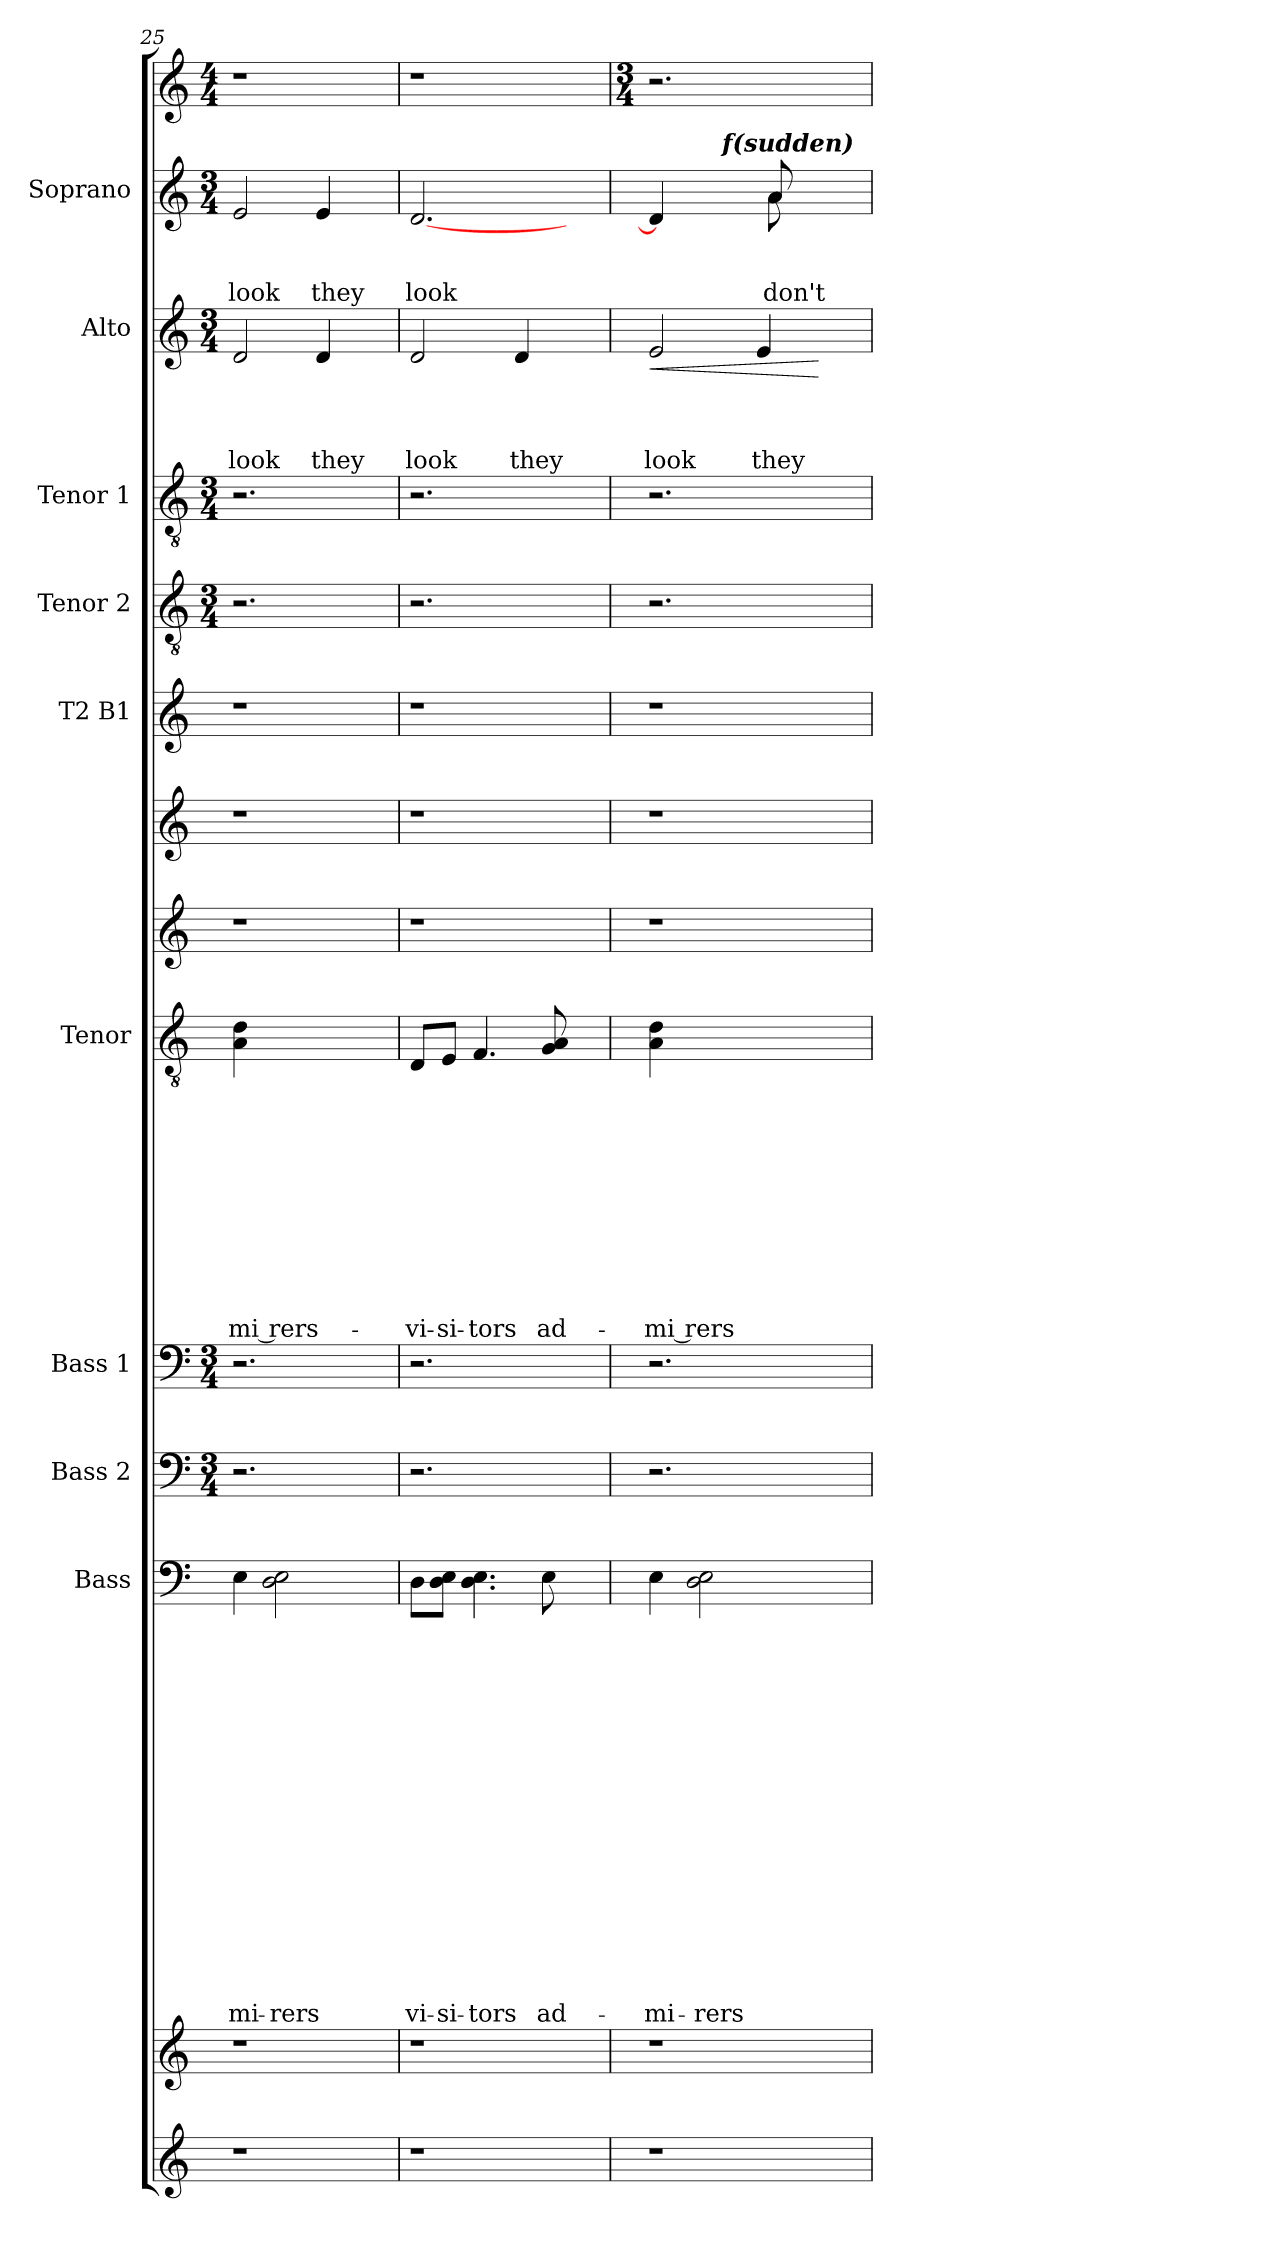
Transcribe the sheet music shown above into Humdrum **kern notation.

**kern	**kern	**kern	**text	**text	**text	**text	**text	**text	**text	**text	**text	**text	**text	**text	**text	**text	**text	**text	**text	**kern	**kern	**kern	**text	**text	**text	**text	**text	**text	**text	**text	**text	**text	**text	**kern	**kern	**kern	**kern	**kern	**kern	**text	**text	**text	**text	**dynam	**kern	**text	**text	**text	**kern
*part14	*part13	*part12	*part12	*part12	*part12	*part12	*part12	*part12	*part12	*part12	*part12	*part12	*part12	*part12	*part12	*part12	*part12	*part12	*part12	*part11	*part10	*part9	*part9	*part9	*part9	*part9	*part9	*part9	*part9	*part9	*part9	*part9	*part9	*part8	*part7	*part6	*part5	*part4	*part3	*part3	*part3	*part3	*part3	*part3	*part2	*part2	*part2	*part2	*part1
*staff14	*staff13	*staff12	*staff12	*staff12	*staff12	*staff12	*staff12	*staff12	*staff12	*staff12	*staff12	*staff12	*staff12	*staff12	*staff12	*staff12	*staff12	*staff12	*staff12	*staff11	*staff10	*staff9	*staff9	*staff9	*staff9	*staff9	*staff9	*staff9	*staff9	*staff9	*staff9	*staff9	*staff9	*staff8	*staff7	*staff6	*staff5	*staff4	*staff3	*staff3	*staff3	*staff3	*staff3	*staff3	*staff2	*staff2	*staff2	*staff2	*staff1
*	*	*I"Bass	*	*	*	*	*	*	*	*	*	*	*	*	*	*	*	*	*	*I"Bass 2	*I"Bass 1	*I"Tenor	*	*	*	*	*	*	*	*	*	*	*	*	*	*I"T2 B1	*I"Tenor 2	*I"Tenor 1	*I"Alto	*	*	*	*	*	*I"Soprano	*	*	*	*
*	*	*I'B	*	*	*	*	*	*	*	*	*	*	*	*	*	*	*	*	*	*I'B2	*I'B1	*I'T	*	*	*	*	*	*	*	*	*	*	*	*	*	*	*I'T2	*I'T1	*I'A	*	*	*	*	*	*I'S	*	*	*	*
*clefG2	*clefG2	*clefF4	*	*	*	*	*	*	*	*	*	*	*	*	*	*	*	*	*	*clefF4	*clefF4	*clefGv2	*	*	*	*	*	*	*	*	*	*	*	*clefG2	*clefG2	*clefG2	*clefGv2	*clefGv2	*clefG2	*	*	*	*	*	*clefG2	*	*	*	*clefG2
*k[]	*k[]	*k[]	*	*	*	*	*	*	*	*	*	*	*	*	*	*	*	*	*	*k[]	*k[]	*k[]	*	*	*	*	*	*	*	*	*	*	*	*k[]	*k[]	*k[]	*k[]	*k[]	*k[]	*	*	*	*	*	*k[]	*	*	*	*k[]
*C:	*C:	*C:	*	*	*	*	*	*	*	*	*	*	*	*	*	*	*	*	*	*C:	*C:	*C:	*	*	*	*	*	*	*	*	*	*	*	*C:	*C:	*C:	*C:	*C:	*C:	*	*	*	*	*	*C:	*	*	*	*C:
*	*	*	*	*	*	*	*	*	*	*	*	*	*	*	*	*	*	*	*	*M3/4	*M3/4	*	*	*	*	*	*	*	*	*	*	*	*	*	*	*	*M3/4	*M3/4	*M3/4	*	*	*	*	*	*M3/4	*	*	*	*M4/4
=25	=25	=25	=25	=25	=25	=25	=25	=25	=25	=25	=25	=25	=25	=25	=25	=25	=25	=25	=25	=25	=25	=25	=25	=25	=25	=25	=25	=25	=25	=25	=25	=25	=25	=25	=25	=25	=25	=25	=25	=25	=25	=25	=25	=25	=25	=25	=25	=25	=25
!	!	!LO:N:head=solid	!	!	!	!	!	!	!	!	!	!	!	!	!	!	!	!	!LO:LY:b	!	!	!	!	!	!	!	!	!	!	!	!	!	!LO:LY:b	!	!	!	!	!	!	!	!	!	!LO:LY:b	!	!	!	!	!LO:LY:b	!
1r	1r	4E\	.	.	.	.	.	.	.	.	.	.	.	.	.	.	.	.	-mi-	2.r	2.r	4A\ 4d\	.	.	.	.	.	.	.	.	.	.	-mi rers-	1r	1r	1r	2.r	2.r	2d/	.	.	.	look	.	2e/	.	.	look	1r
!	!	!	!	!	!	!	!	!	!	!	!	!	!	!	!	!	!	!	!LO:LY:b	!	!	!	!	!	!	!	!	!	!	!	!	!	!	!	!	!	!	!	!	!	!	!	!	!	!	!	!	!	!
.	.	2D\ 2E\	.	.	.	.	.	.	.	.	.	.	.	.	.	.	.	.	-rers	.	.	2.ryy	.	.	.	.	.	.	.	.	.	.	.	.	.	.	.	.	.	.	.	.	.	.	.	.	.	.	.
!	!	!	!	!	!	!	!	!	!	!	!	!	!	!	!	!	!	!	!	!	!	!	!	!	!	!	!	!	!	!	!	!	!	!	!	!	!	!	!	!	!	!	!LO:LY:b	!	!	!	!	!LO:LY:b	!
.	.	.	.	.	.	.	.	.	.	.	.	.	.	.	.	.	.	.	.	.	.	.	.	.	.	.	.	.	.	.	.	.	.	.	.	.	.	.	4d/	.	.	.	they	.	4e/	.	.	they	.
.	.	4ryy	.	.	.	.	.	.	.	.	.	.	.	.	.	.	.	.	.	4ryy	4ryy	.	.	.	.	.	.	.	.	.	.	.	.	.	.	.	4ryy	4ryy	4ryy	.	.	.	.	.	4ryy	.	.	.	.
=26	=26	=26	=26	=26	=26	=26	=26	=26	=26	=26	=26	=26	=26	=26	=26	=26	=26	=26	=26	=26	=26	=26	=26	=26	=26	=26	=26	=26	=26	=26	=26	=26	=26	=26	=26	=26	=26	=26	=26	=26	=26	=26	=26	=26	=26	=26	=26	=26	=26
!	!	!	!	!	!	!	!	!	!	!	!	!	!	!	!	!	!	!	!LO:LY:b	!	!	!	!	!	!	!	!	!	!	!	!	!	!LO:LY:b	!	!	!	!	!	!	!	!	!	!LO:LY:b	!	!	!	!	!LO:LY:b	!
1r	1r	8D\L	.	.	.	.	.	.	.	.	.	.	.	.	.	.	.	.	vi-	2.r	2.r	8D/L	.	.	.	.	.	.	.	.	.	.	-vi-	1r	1r	1r	2.r	2.r	2d/	.	.	.	look	.	[<2.d/	.	.	look	1r
!	!	!	!	!	!	!	!	!	!	!	!	!	!	!	!	!	!	!	!LO:LY:b	!	!	!	!	!	!	!	!	!	!	!	!	!	!LO:LY:b	!	!	!	!	!	!	!	!	!	!	!	!	!	!	!	!
.	.	8D\ 8E\J	.	.	.	.	.	.	.	.	.	.	.	.	.	.	.	.	-si-	.	.	8E/J	.	.	.	.	.	.	.	.	.	.	-si-	.	.	.	.	.	.	.	.	.	.	.	.	.	.	.	.
!	!	!	!	!	!	!	!	!	!	!	!	!	!	!	!	!	!	!	!LO:LY:b	!	!	!	!	!	!	!	!	!	!	!	!	!	!LO:LY:b	!	!	!	!	!	!	!	!	!	!	!	!	!	!	!	!
.	.	4.D\ 4.E\	.	.	.	.	.	.	.	.	.	.	.	.	.	.	.	.	-tors	.	.	4.F/	.	.	.	.	.	.	.	.	.	.	-tors	.	.	.	.	.	.	.	.	.	.	.	.	.	.	.	.
!	!	!	!	!	!	!	!	!	!	!	!	!	!	!	!	!	!	!	!	!	!	!	!	!	!	!	!	!	!	!	!	!	!	!	!	!	!	!	!	!	!	!	!LO:LY:b	!	!	!	!	!	!
.	.	.	.	.	.	.	.	.	.	.	.	.	.	.	.	.	.	.	.	.	.	.	.	.	.	.	.	.	.	.	.	.	.	.	.	.	.	.	4d/	.	.	.	they	.	.	.	.	.	.
!	!	!LO:N:head=solid	!	!	!	!	!	!	!	!	!	!	!	!	!	!	!	!	!LO:LY:b	!	!	!	!	!	!	!	!	!	!	!	!	!	!LO:LY:b	!	!	!	!	!	!	!	!	!	!	!	!	!	!	!	!
.	.	8E\	.	.	.	.	.	.	.	.	.	.	.	.	.	.	.	.	ad-	.	.	8G/ 8A/	.	.	.	.	.	.	.	.	.	.	ad-	.	.	.	.	.	.	.	.	.	.	.	.	.	.	.	.
.	.	4ryy	.	.	.	.	.	.	.	.	.	.	.	.	.	.	.	.	.	4ryy	4ryy	4ryy	.	.	.	.	.	.	.	.	.	.	.	.	.	.	4ryy	4ryy	4ryy	.	.	.	.	.	4ryy	.	.	.	.
=27	=27	=27	=27	=27	=27	=27	=27	=27	=27	=27	=27	=27	=27	=27	=27	=27	=27	=27	=27	=27	=27	=27	=27	=27	=27	=27	=27	=27	=27	=27	=27	=27	=27	=27	=27	=27	=27	=27	=27	=27	=27	=27	=27	=27	=27	=27	=27	=27	=27
*	*	*	*	*	*	*	*	*	*	*	*	*	*	*	*	*	*	*	*	*	*	*	*	*	*	*	*	*	*	*	*	*	*	*	*	*	*	*	*	*	*	*	*	*	*	*	*	*	*M3/4
!	!	!LO:N:head=solid	!	!	!	!	!	!	!	!	!	!	!	!	!	!	!	!	!LO:LY:b	!	!	!	!	!	!	!	!	!	!	!	!	!	!LO:LY:b	!	!	!	!	!	!	!	!	!	!LO:LY:b	!LO:HP:b	!	!	!	!	!
*	*	*	*	*	*	*	*	*	*	*	*	*	*	*	*	*	*	*	*	*	*	*	*	*	*	*	*	*	*	*	*	*	*	*	*	*	*	*	*	*	*	*	*	*	*^	*	*	*	*
1r	1r	4E\	.	.	.	.	.	.	.	.	.	.	.	.	.	.	.	.	-mi-	2.r	2.r	4A\ 4d\	.	.	.	.	.	.	.	.	.	.	-mi rers-	1r	1r	1r	2.r	2.r	2e/	.	.	.	look	<	4d/]	32ryy	.	.	.	2.r
.	.	.	.	.	.	.	.	.	.	.	.	.	.	.	.	.	.	.	.	.	.	.	.	.	.	.	.	.	.	.	.	.	.	.	.	.	.	.	.	.	.	.	.	.	.	2ryy	.	.	.	.
!	!	!	!	!	!	!	!	!	!	!	!	!	!	!	!	!	!	!	!LO:LY:b	!	!	!	!	!	!	!	!	!	!	!	!	!	!	!	!	!	!	!	!	!	!	!	!	!	!	!	!	!	!	!
.	.	2D\ 2E\	.	.	.	.	.	.	.	.	.	.	.	.	.	.	.	.	-rers	.	.	2.ryy	.	.	.	.	.	.	.	.	.	.	.	.	.	.	.	.	.	.	.	.	.	.	32ryy	.	.	.	.	.
.	.	.	.	.	.	.	.	.	.	.	.	.	.	.	.	.	.	.	.	.	.	.	.	.	.	.	.	.	.	.	.	.	.	.	.	.	.	.	.	.	.	.	.	.	32ryy	.	.	.	.	.
!	!	!	!	!	!	!	!	!	!	!	!	!	!	!	!	!	!	!	!	!	!	!	!	!	!	!	!	!	!	!	!	!	!	!	!	!	!	!	!	!	!	!	!	!	!LO:TX:a:Bi:t=f(sudden)	!	!	!	!	!
.	.	.	.	.	.	.	.	.	.	.	.	.	.	.	.	.	.	.	.	.	.	.	.	.	.	.	.	.	.	.	.	.	.	.	.	.	.	.	.	.	.	.	.	.	8..ryy	.	.	.	.	.
!	!	!	!	!	!	!	!	!	!	!	!	!	!	!	!	!	!	!	!	!	!	!	!	!	!	!	!	!	!	!	!	!	!	!	!	!	!	!	!	!	!	!	!LO:LY:b	!	!	!	!	!	!	!
.	.	.	.	.	.	.	.	.	.	.	.	.	.	.	.	.	.	.	.	.	.	.	.	.	.	.	.	.	.	.	.	.	.	.	.	.	.	.	4e/	.	.	.	they	.	.	.	.	.	.	.
!	!	!	!	!	!	!	!	!	!	!	!	!	!	!	!	!	!	!	!	!	!	!	!	!	!	!	!	!	!	!	!	!	!	!	!	!	!	!	!	!	!	!	!	!	!	!	!	!	!LO:LY:b	!
!	!	!	!	!	!	!	!	!	!	!	!	!	!	!	!	!	!	!	!	!	!	!	!	!	!	!	!	!	!	!	!	!	!	!	!	!	!	!	!	!	!	!	!	!	!	!	!	!	!LO:LY:b	!
.	.	.	.	.	.	.	.	.	.	.	.	.	.	.	.	.	.	.	.	.	.	.	.	.	.	.	.	.	.	.	.	.	.	.	.	.	.	.	.	.	.	.	.	.	8a/	8a\	.	.	don't	.
.	.	.	.	.	.	.	.	.	.	.	.	.	.	.	.	.	.	.	.	.	.	.	.	.	.	.	.	.	.	.	.	.	.	.	.	.	.	.	.	.	.	.	.	.	4ryy	4ryy	.	.	.	.
.	.	4ryy	.	.	.	.	.	.	.	.	.	.	.	.	.	.	.	.	.	4ryy	4ryy	.	.	.	.	.	.	.	.	.	.	.	.	.	.	.	4ryy	4ryy	4ryy	.	.	.	.	[	.	.	.	.	.	4ryy
.	.	.	.	.	.	.	.	.	.	.	.	.	.	.	.	.	.	.	.	.	.	.	.	.	.	.	.	.	.	.	.	.	.	.	.	.	.	.	.	.	.	.	.	.	16.ryy	16.ryy	.	.	.	.
*	*	*	*	*	*	*	*	*	*	*	*	*	*	*	*	*	*	*	*	*	*	*	*	*	*	*	*	*	*	*	*	*	*	*	*	*	*	*	*	*	*	*	*	*	*v	*v	*	*	*	*
=	=	=	=	=	=	=	=	=	=	=	=	=	=	=	=	=	=	=	=	=	=	=	=	=	=	=	=	=	=	=	=	=	=	=	=	=	=	=	=	=	=	=	=	=	=	=	=	=	=
*-	*-	*-	*-	*-	*-	*-	*-	*-	*-	*-	*-	*-	*-	*-	*-	*-	*-	*-	*-	*-	*-	*-	*-	*-	*-	*-	*-	*-	*-	*-	*-	*-	*-	*-	*-	*-	*-	*-	*-	*-	*-	*-	*-	*-	*-	*-	*-	*-	*-
